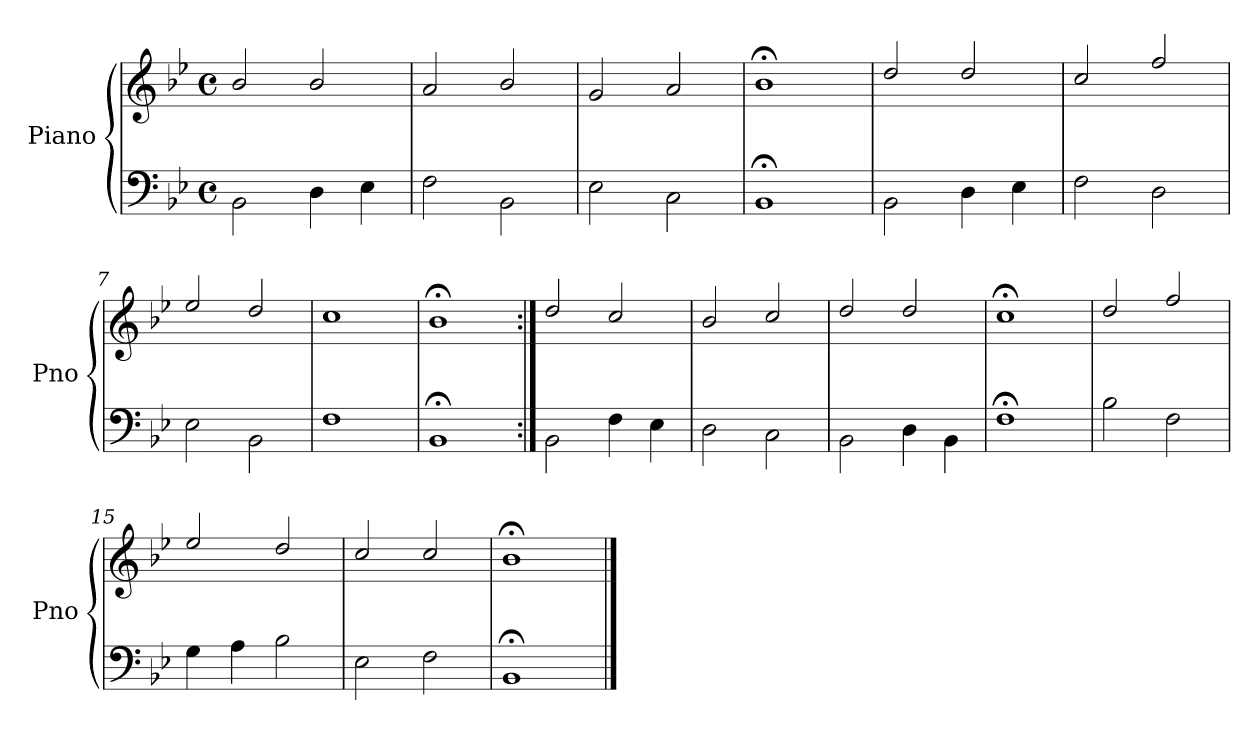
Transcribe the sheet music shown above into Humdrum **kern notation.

**kern	**kern
*part1	*part1
*staff2	*staff1
*I"Piano	*
*I'Pno	*
*clefF4	*clefG2
*k[b-e-]	*k[b-e-]
*B-:	*B-:
*M4/4	*M4/4
*met(c)	*met(c)
=1	=1
2BB-\	2b-/
4D\	2b-/
4E-\	.
=2	=2
2F\	2a/
2BB-\	2b-/
=3	=3
2E-\	2g/
2C\	2a/
=4	=4
1BB-;\	1b-;</
=5	=5
2BB-\	2dd/
4D\	2dd/
4E-\	.
=6	=6
2F\	2cc/
2D\	2ff/
=7	=7
2E-\	2ee-/
2BB-\	2dd/
=8	=8
1F\	1cc/
=9	=9
1BB-;\	1b-;</
!!LO:LB:g=z
=10:|!	=10:|!
2BB-\	2dd/
4F\	2cc/
4E-\	.
=11	=11
2D\	2b-/
2C\	2cc/
=12	=12
2BB-\	2dd/
4D\	2dd/
4BB-\	.
=13	=13
1F;\	1cc;</
=14	=14
2B-\	2dd/
2F\	2ff/
=15	=15
4G\	2ee-/
4A\	.
2B-\	2dd/
=16	=16
2E-\	2cc/
2F\	2cc/
=17	=17
1BB-;\	1b-;</
==	==
*-	*-
